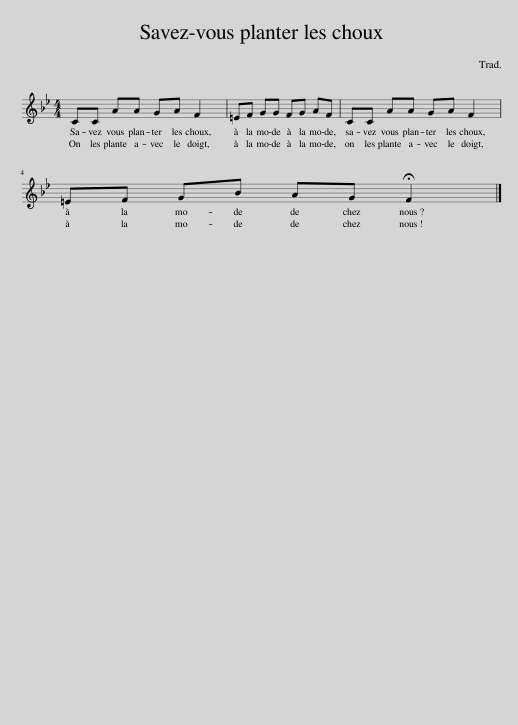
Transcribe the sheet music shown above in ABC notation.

X:1
L:1/8
M:4/4
I:linebreak $
K:Bb
V:1 treble
V:1
 CC AA GA F2 | =EF GG FG AF | CC AA GA F2 |$ =EF GB AG !fermata!F2 |] %4
